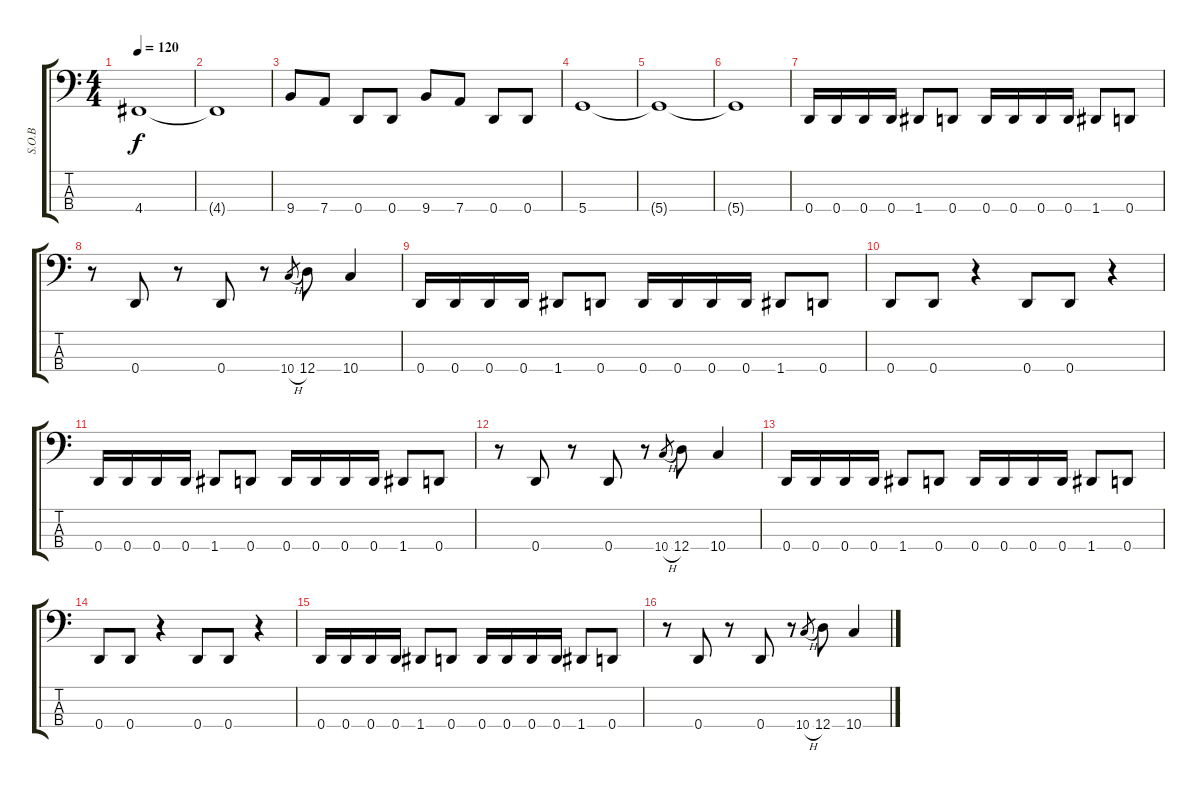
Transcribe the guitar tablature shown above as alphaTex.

\track ("S.O.B" "S.O.B") {instrument electricbasspick}
\staff {score tabs}
\tuning (G2 D2 A1 D1) {hide}
\ts (4 4)
\tempo 120
\clef f4
\ks c
4.4.1{dy f} |
4.4{t}.1 |
9.4.8 7.4.8 0.4.8 0.4.8 9.4.8 7.4.8 0.4.8 0.4.8 |
5.4.1 |
5.4{t}.1 |
5.4{t}.1 |
0.4.16 0.4.16 0.4.16 0.4.16 1.4.8 0.4.8 0.4.16 0.4.16 0.4.16 0.4.16 1.4.8 0.4.8 |
r.8 0.4.8 r.8 0.4.8 r.8 10.4{h}.8{gr} 12.4.8 10.4.4 |
0.4.16 0.4.16 0.4.16 0.4.16 1.4.8 0.4.8 0.4.16 0.4.16 0.4.16 0.4.16 1.4.8 0.4.8 |
0.4.8 0.4.8 r.4 0.4.8 0.4.8 r.4 |
0.4.16 0.4.16 0.4.16 0.4.16 1.4.8 0.4.8 0.4.16 0.4.16 0.4.16 0.4.16 1.4.8 0.4.8 |
r.8 0.4.8 r.8 0.4.8 r.8 10.4{h}.8{gr} 12.4.8 10.4.4 |
0.4.16 0.4.16 0.4.16 0.4.16 1.4.8 0.4.8 0.4.16 0.4.16 0.4.16 0.4.16 1.4.8 0.4.8 |
0.4.8 0.4.8 r.4 0.4.8 0.4.8 r.4 |
0.4.16 0.4.16 0.4.16 0.4.16 1.4.8 0.4.8 0.4.16 0.4.16 0.4.16 0.4.16 1.4.8 0.4.8 |
r.8 0.4.8 r.8 0.4.8 r.8 10.4{h}.8{gr} 12.4.8 10.4.4
